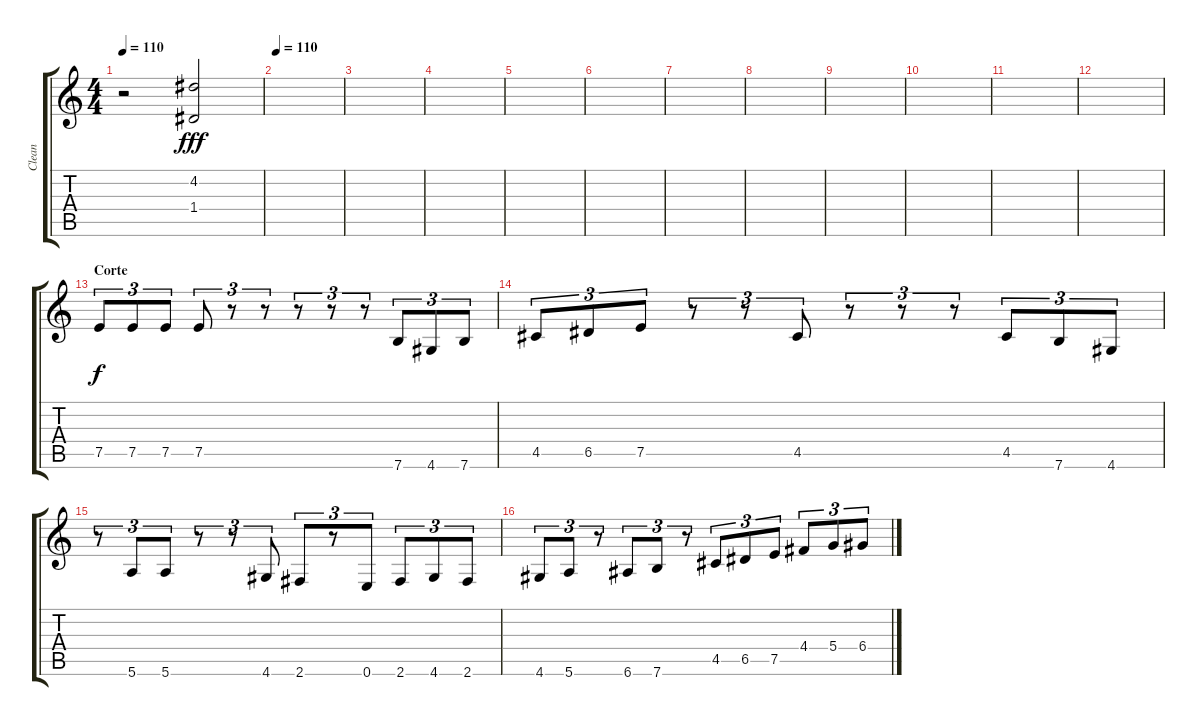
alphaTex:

\track ("Clean" "Clean") {instrument electricguitarjazz}
\staff {score tabs}
\tuning (E4 B3 G3 D3 A2 E2) {hide}
\ts (4 4)
\tempo 110
\clef g2
\ks c
r.2{dy f} (4.2 1.4).2{dy fff} |
\tempo 110
|
|
|
|
|
|
|
|
|
|
|
\section ("" "Corte")
7.5.8{tu (3 2) dy f} 7.5.8{tu (3 2)} 7.5.8{tu (3 2)} 7.5.8{tu (3 2)} r.8{tu (3 2)} r.8{tu (3 2)} r.8{tu (3 2)} r.8{tu (3 2)} r.8{tu (3 2)} 7.6.8{tu (3 2)} 4.6.8{tu (3 2)} 7.6.8{tu (3 2)} |
4.5.8{tu (3 2)} 6.5.8{tu (3 2)} 7.5.8{tu (3 2)} r.8{tu (3 2)} r.8{tu (3 2)} 4.5.8{tu (3 2)} r.8{tu (3 2)} r.8{tu (3 2)} r.8{tu (3 2)} 4.5.8{tu (3 2)} 7.6.8{tu (3 2)} 4.6.8{tu (3 2)} |
r.8{tu (3 2)} 5.6.8{tu (3 2)} 5.6.8{tu (3 2)} r.8{tu (3 2)} r.8{tu (3 2)} 4.6.8{tu (3 2)} 2.6.8{tu (3 2)} r.8{tu (3 2)} 0.6.8{tu (3 2)} 2.6.8{tu (3 2)} 4.6.8{tu (3 2)} 2.6.8{tu (3 2)} |
4.6.8{tu (3 2)} 5.6.8{tu (3 2)} r.8{tu (3 2)} 6.6.8{tu (3 2)} 7.6.8{tu (3 2)} r.8{tu (3 2)} 4.5.8{tu (3 2)} 6.5.8{tu (3 2)} 7.5.8{tu (3 2)} 4.4.8{tu (3 2)} 5.4.8{tu (3 2)} 6.4.8{tu (3 2)}
